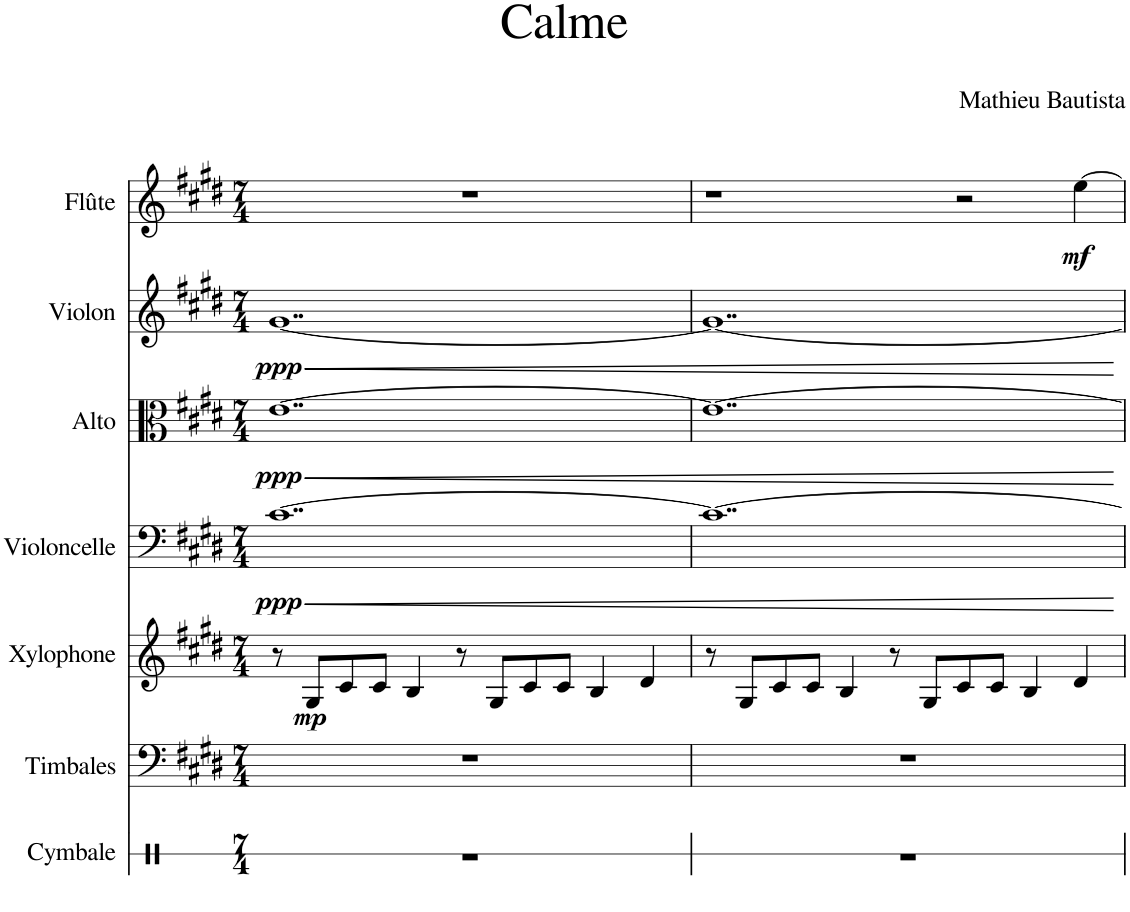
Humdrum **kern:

**kern	**kern	**kern	**dynam	**kern	**dynam	**kern	**dynam	**kern	**dynam	**kern	**dynam
*part7	*part6	*part5	*part5	*part4	*part4	*part3	*part3	*part2	*part2	*part1	*part1
*staff7	*staff6	*staff5	*staff5	*staff4	*staff4	*staff3	*staff3	*staff2	*staff2	*staff1	*staff1
*I"Cymbale	*I"Timbales	*I"Xylophone	*	*I"Violoncelle	*	*I"Alto	*	*I"Violon	*	*I"Flûte	*
*I'Cym.	*I'Timb.	*I'Xyl.	*	*I'Vlc	*	*I'Alt.	*	*I'Vln.	*	*I'Fl.	*
*stria1	*	*	*	*	*	*	*	*	*	*	*
*clefX	*clefF4	*clefG2	*	*clefF4	*	*clefC3	*	*clefG2	*	*clefG2	*
*	*	*Trd-7c-12	*	*	*	*	*	*	*	*	*
*k[]	*k[f#c#g#d#]	*k[f#c#g#d#]	*	*k[f#c#g#d#]	*	*k[f#c#g#d#]	*	*k[f#c#g#d#]	*	*k[f#c#g#d#]	*
*M7/4	*M7/4	*M7/4	*	*M7/4	*	*M7/4	*	*M7/4	*	*M7/4	*
=1	=1	=1	=1	=1	=1	=1	=1	=1	=1	=1	=1
!	!	!	!	!	!LO:HP:b	!	!LO:HP:b	!	!LO:HP:b	!	!
!	!	!	!	!	!LO:DY:n=1:b	!	!LO:DY:n=1:b	!	!LO:DY:n=1:b	!	!
1..r	1..r	8r	.	[1..c#	< ppp	[1..e	< ppp	[1..g#	< ppp	1..r	.
!	!	!	!LO:DY:b	!	!	!	!	!	!	!	!
.	.	8G#/L	mp	.	.	.	.	.	.	.	.
.	.	8c#/	.	.	.	.	.	.	.	.	.
.	.	8c#/J	.	.	.	.	.	.	.	.	.
.	.	4B/	.	.	.	.	.	.	.	.	.
.	.	8r	.	.	.	.	.	.	.	.	.
.	.	8G#/L	.	.	.	.	.	.	.	.	.
.	.	8c#/	.	.	.	.	.	.	.	.	.
.	.	8c#/J	.	.	.	.	.	.	.	.	.
.	.	4B/	.	.	.	.	.	.	.	.	.
.	.	4d#/	.	.	.	.	.	.	.	.	.
=2	=2	=2	=2	=2	=2	=2	=2	=2	=2	=2	=2
1..r	1..r	8r	.	1..c#_	.	1..e_	.	1..g#_	.	1r	.
.	.	8G#/L	.	.	.	.	.	.	.	.	.
.	.	8c#/	.	.	.	.	.	.	.	.	.
.	.	8c#/J	.	.	.	.	.	.	.	.	.
.	.	4B/	.	.	.	.	.	.	.	.	.
.	.	8r	.	.	.	.	.	.	.	.	.
.	.	8G#/L	.	.	.	.	.	.	.	.	.
.	.	8c#/	.	.	.	.	.	.	.	2r	.
.	.	8c#/J	.	.	.	.	.	.	.	.	.
.	.	4B/	.	.	.	.	.	.	.	.	.
!	!	!	!	!	!	!	!	!	!	!	!LO:DY:b
.	.	4d#/	.	.	.	.	.	.	.	[4ee\	mf
.	.	.	.	.	[	.	[	.	[	.	.
=	=	=	=	=	=	=	=	=	=	=	=
*-	*-	*-	*-	*-	*-	*-	*-	*-	*-	*-	*-
